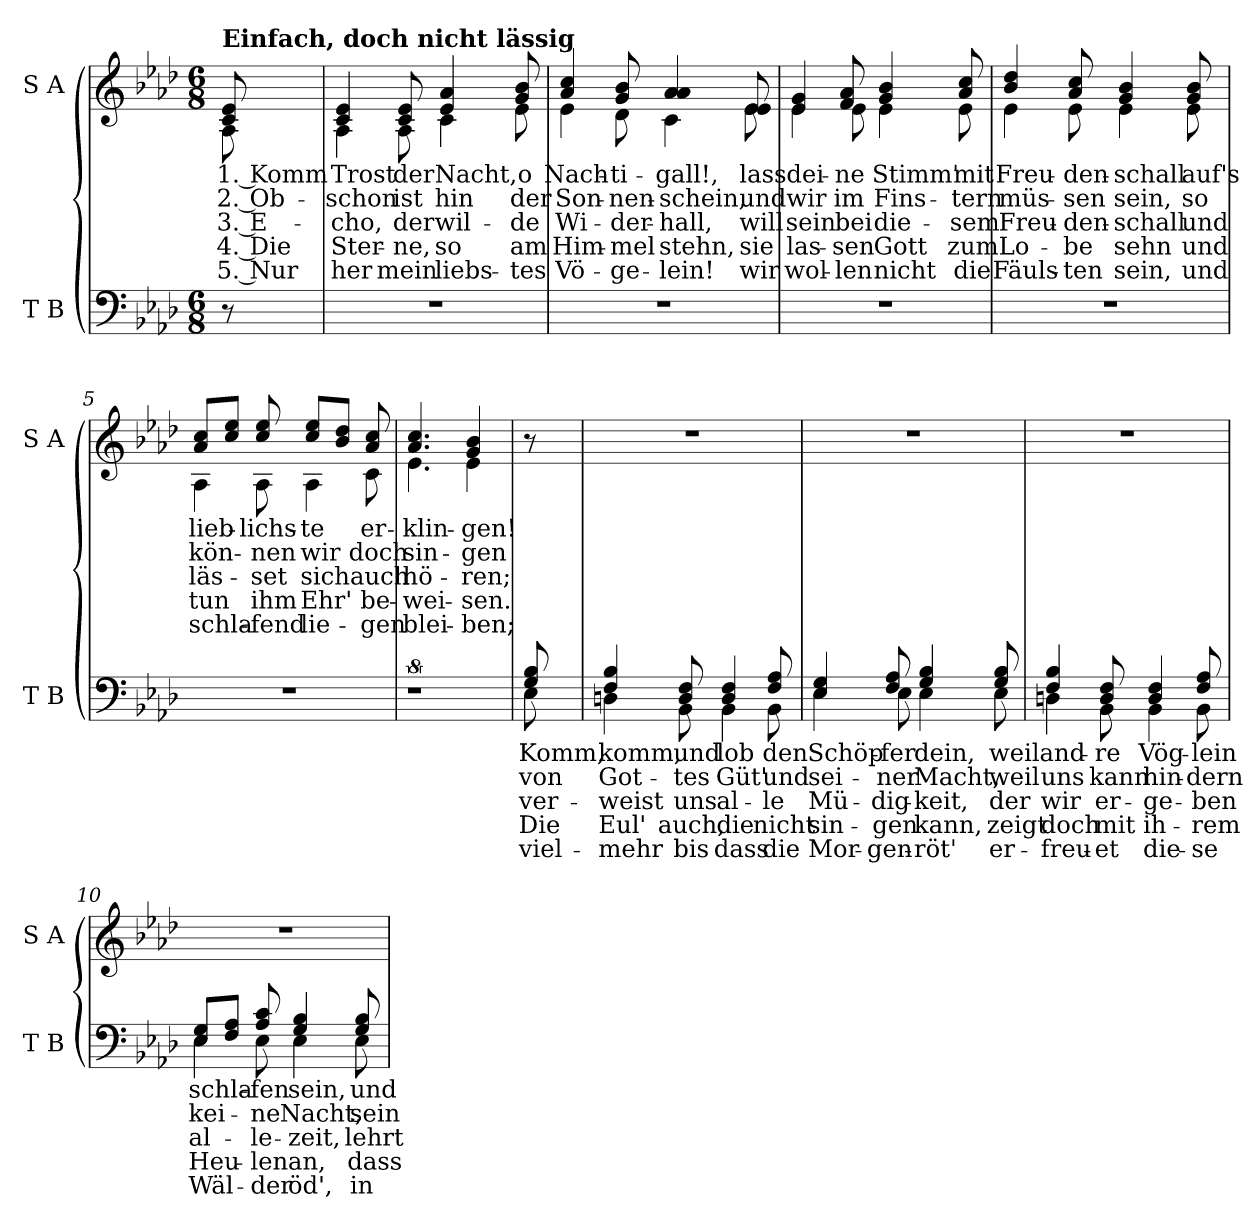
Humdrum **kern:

**kern	**text	**text	**text	**text	**text	**kern	**text	**text	**text	**text	**text
*part2	*part2	*part2	*part2	*part2	*part2	*part1	*part1	*part1	*part1	*part1	*part1
*staff2	*staff2	*staff2	*staff2	*staff2	*staff2	*staff1	*staff1	*staff1	*staff1	*staff1	*staff1
*I"T B	*	*	*	*	*	*I"S A	*	*	*	*	*
*I'T B	*	*	*	*	*	*I'S A	*	*	*	*	*
*clefF4	*	*	*	*	*	*clefG2	*	*	*	*	*
*k[b-e-a-d-]	*	*	*	*	*	*k[b-e-a-d-]	*	*	*	*	*
*M6/8	*	*	*	*	*	*M6/8	*	*	*	*	*
=	=	=	=	=	=	=	=	=	=	=	=
*	*	*	*	*	*	*^	*	*	*	*	*
!	!	!	!	!	!	!LO:TX:a:B:t=Einfach, doch nicht lässig	!	!	!	!	!	!
8r	.	.	.	.	.	8c/ 8e-/	8A-\	1. Komm	2. Ob-	3. E-	4. Die	5. Nur
=1	=1	=1	=1	=1	=1	=1	=1	=1	=1	=1	=1	=1
2.r	.	.	.	.	.	4c/ 4e-/	4A-\	Trost	-schon	-cho,	Ster-	her
.	.	.	.	.	.	8c/ 8e-/	8A-\	der	ist	der	-ne,	mein
.	.	.	.	.	.	4e-/ 4a-/	4c\	Nacht,	hin	wil-	so	liebs-
.	.	.	.	.	.	8g/ 8b-/	8e-\	o	der	-de	am	-tes
=2	=2	=2	=2	=2	=2	=2	=2	=2	=2	=2	=2	=2
2.r	.	.	.	.	.	4a-/ 4cc/	4e-\	Nach-	Son-	Wi-	Him-	Vö-
.	.	.	.	.	.	8g/ 8b-/	8d-\	-ti-	-nen-	-der-	-mel	-ge-
.	.	.	.	.	.	4a-/ 4a-/	4c\	-gall!,	-schein,	-hall,	stehn,	-lein!
.	.	.	.	.	.	8e-/ 8e-/	8e-\	lass	und	will	sie	wir
=3	=3	=3	=3	=3	=3	=3	=3	=3	=3	=3	=3	=3
2.r	.	.	.	.	.	4e-/ 4g/	4e-\	dei-	wir	sein	las-	wol-
.	.	.	.	.	.	8f/ 8a-/	8e-\	-ne	im	bei	-sen	-len
.	.	.	.	.	.	4g/ 4b-/	4e-\	Stimm'	Fins-	die-	Gott	nicht
.	.	.	.	.	.	8a-/ 8cc/	8e-\	mit	-tern	-sem	zum	die
!!LO:LB:g=z	!!
=4	=4	=4	=4	=4	=4	=4	=4	=4	=4	=4	=4	=4
2.r	.	.	.	.	.	4b-/ 4dd-/	4e-\	Freu-	müs-	Freu-	Lo-	Fäuls-
.	.	.	.	.	.	8a-/ 8cc/	8e-\	-den-	-sen	-den-	-be	-ten
.	.	.	.	.	.	4g/ 4b-/	4e-\	-schall	sein,	-schall	sehn	sein,
.	.	.	.	.	.	8g/ 8b-/	8e-\	auf's	so	und	und	und
=5	=5	=5	=5	=5	=5	=5	=5	=5	=5	=5	=5	=5
2.r	.	.	.	.	.	8a-/ 8cc/L	4A-\	lieb-	kön-	läs-	tun	schla-
.	.	.	.	.	.	8cc/ 8ee-/J	.	.	.	.	.	.
.	.	.	.	.	.	8cc/ 8ee-/	8A-\	-lichs-	-nen	-set	ihm	-fend
.	.	.	.	.	.	8cc/ 8ee-/L	4A-\	-te	wir	sich	Ehr'	lie-
.	.	.	.	.	.	8b-/ 8dd-/J	.	.	.	.	.	.
.	.	.	.	.	.	8a-/ 8cc/	8c\	er-	doch	auch	be-	-gen
=6	=6	=6	=6	=6	=6	=6	=6	=6	=6	=6	=6	=6
8%5r	.	.	.	.	.	4.a-/ 4.cc/	4.e-\	-klin-	sin-	hö-	-wei-	blei-
.	.	.	.	.	.	4g/ 4b-/	4e-\	-gen!	-gen	-ren;	-sen.	-ben;
*	*	*	*	*	*	*v	*v	*	*	*	*	*
!!LO:LB:g=z
=6X1	=6X1	=6X1	=6X1	=6X1	=6X1	=6X1	=6X1	=6X1	=6X1	=6X1	=6X1
*^	*	*	*	*	*	*	*	*	*	*	*
8G/ 8B-/	8E-\	Komm,	von	ver-	Die	viel-	8r	.	.	.	.	.
=7	=7	=7	=7	=7	=7	=7	=7	=7	=7	=7	=7	=7
4F/ 4B-/	4Dn\	komm,	Got-	-weist	Eul'	-mehr	2.r	.	.	.	.	.
8D/ 8F/	8BB-\	und	-tes	uns	auch,	bis	.	.	.	.	.	.
4D/ 4F/	4BB-\	lob	Güt'	al-	die	dass	.	.	.	.	.	.
8F/ 8A-/	8BB-\	den	und	-le	nicht	die	.	.	.	.	.	.
=8	=8	=8	=8	=8	=8	=8	=8	=8	=8	=8	=8	=8
4E-/ 4G/	4E-\	Schöp-	sei-	Mü-	sin-	Mor-	2.r	.	.	.	.	.
8F/ 8A-/	8E-\	-fer	-ner	-dig-	-gen	-gen-	.	.	.	.	.	.
4G/ 4B-/	4E-\	dein,	Macht,	-keit,	kann,	-röt'	.	.	.	.	.	.
8G/ 8B-/	8E-\	weil	weil	der	zeigt	er-	.	.	.	.	.	.
=9	=9	=9	=9	=9	=9	=9	=9	=9	=9	=9	=9	=9
4F/ 4B-/	4Dn\	and-	uns	wir	doch	-freu-	2.r	.	.	.	.	.
8D/ 8F/	8BB-\	-re	kann	er-	mit	-et	.	.	.	.	.	.
4D/ 4F/	4BB-\	Vög-	hin-	-ge-	ih-	die-	.	.	.	.	.	.
8F/ 8A-/	8BB-\	-lein	-dern	-ben	-rem	-se	.	.	.	.	.	.
!!LO:LB:g=z
=10	=10	=10	=10	=10	=10	=10	=10	=10	=10	=10	=10	=10
8E-/ 8G/L	4E-\	schla-	kei-	al-	Heu-	Wäl-	2.r	.	.	.	.	.
8F/ 8A-/J	.	.	.	.	.	.	.	.	.	.	.	.
8A-/ 8c/	8E-\	-fen	-ne	-le-	-len	-der	.	.	.	.	.	.
4G/ 4B-/	4E-\	sein,	Nacht,	-zeit,	an,	öd',	.	.	.	.	.	.
8G/ 8B-/	8E-\	und	sein	lehrt	dass	in	.	.	.	.	.	.
*v	*v	*	*	*	*	*	*	*	*	*	*	*
=	=	=	=	=	=	=	=	=	=	=	=
*-	*-	*-	*-	*-	*-	*-	*-	*-	*-	*-	*-
